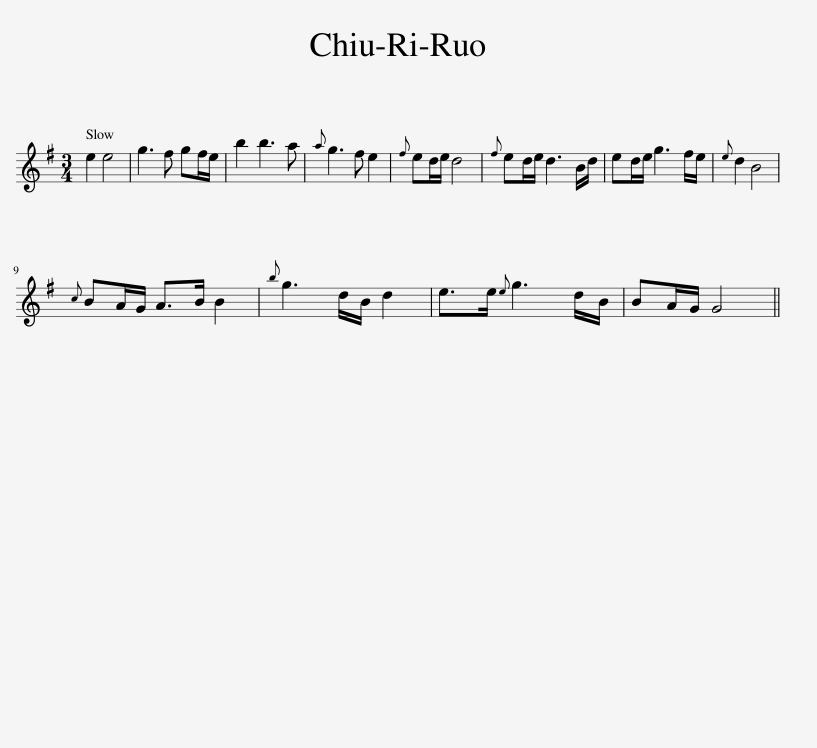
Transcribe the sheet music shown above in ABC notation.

X:1
L:1/8
M:3/4
I:linebreak $
K:G
V:1 treble
V:1
 e2 e4 | g3 f gf/e/ | b2 b3 a |{a} g3 f e2 |{f} ed/e/ d4 | %5
{f} ed/e/ d3 B/d/ | ed/e/ g3 f/e/ |{e} d2 B4 |${c} BA/G/ A>B B2 |{b} g3 d/B/ d2 | %10
 e>e{e} g3 d/B/ | BA/G/ G4 || %12
